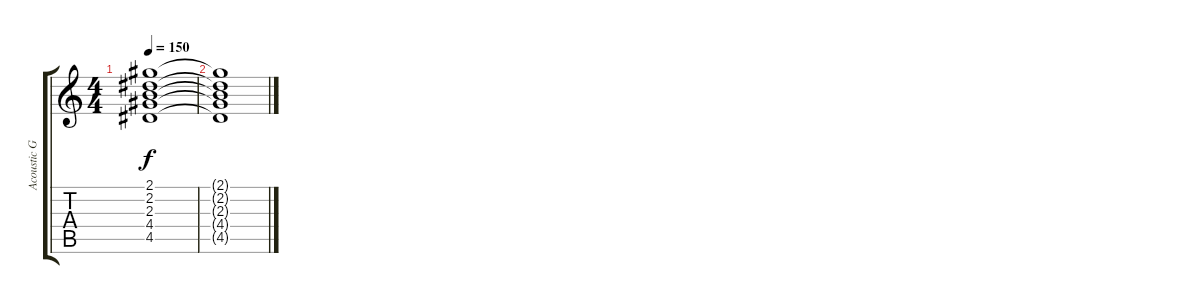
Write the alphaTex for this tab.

\track ("Acoustic Guitar (F#B E A C#F#)" "Acoustic G") {instrument acousticguitarsteel}
\staff {score tabs}
\tuning (Gb4 Db4 A3 E3 B2 Gb2) {hide}
\ts (4 4)
\tempo 150
\clef g2
\ks c
(2.1{t} 2.2{t} 2.3{t} 4.4{t} 4.5{t}).1{dy f} |
(2.1{t} 2.2{t} 2.3{t} 4.4{t} 4.5{t}).1
